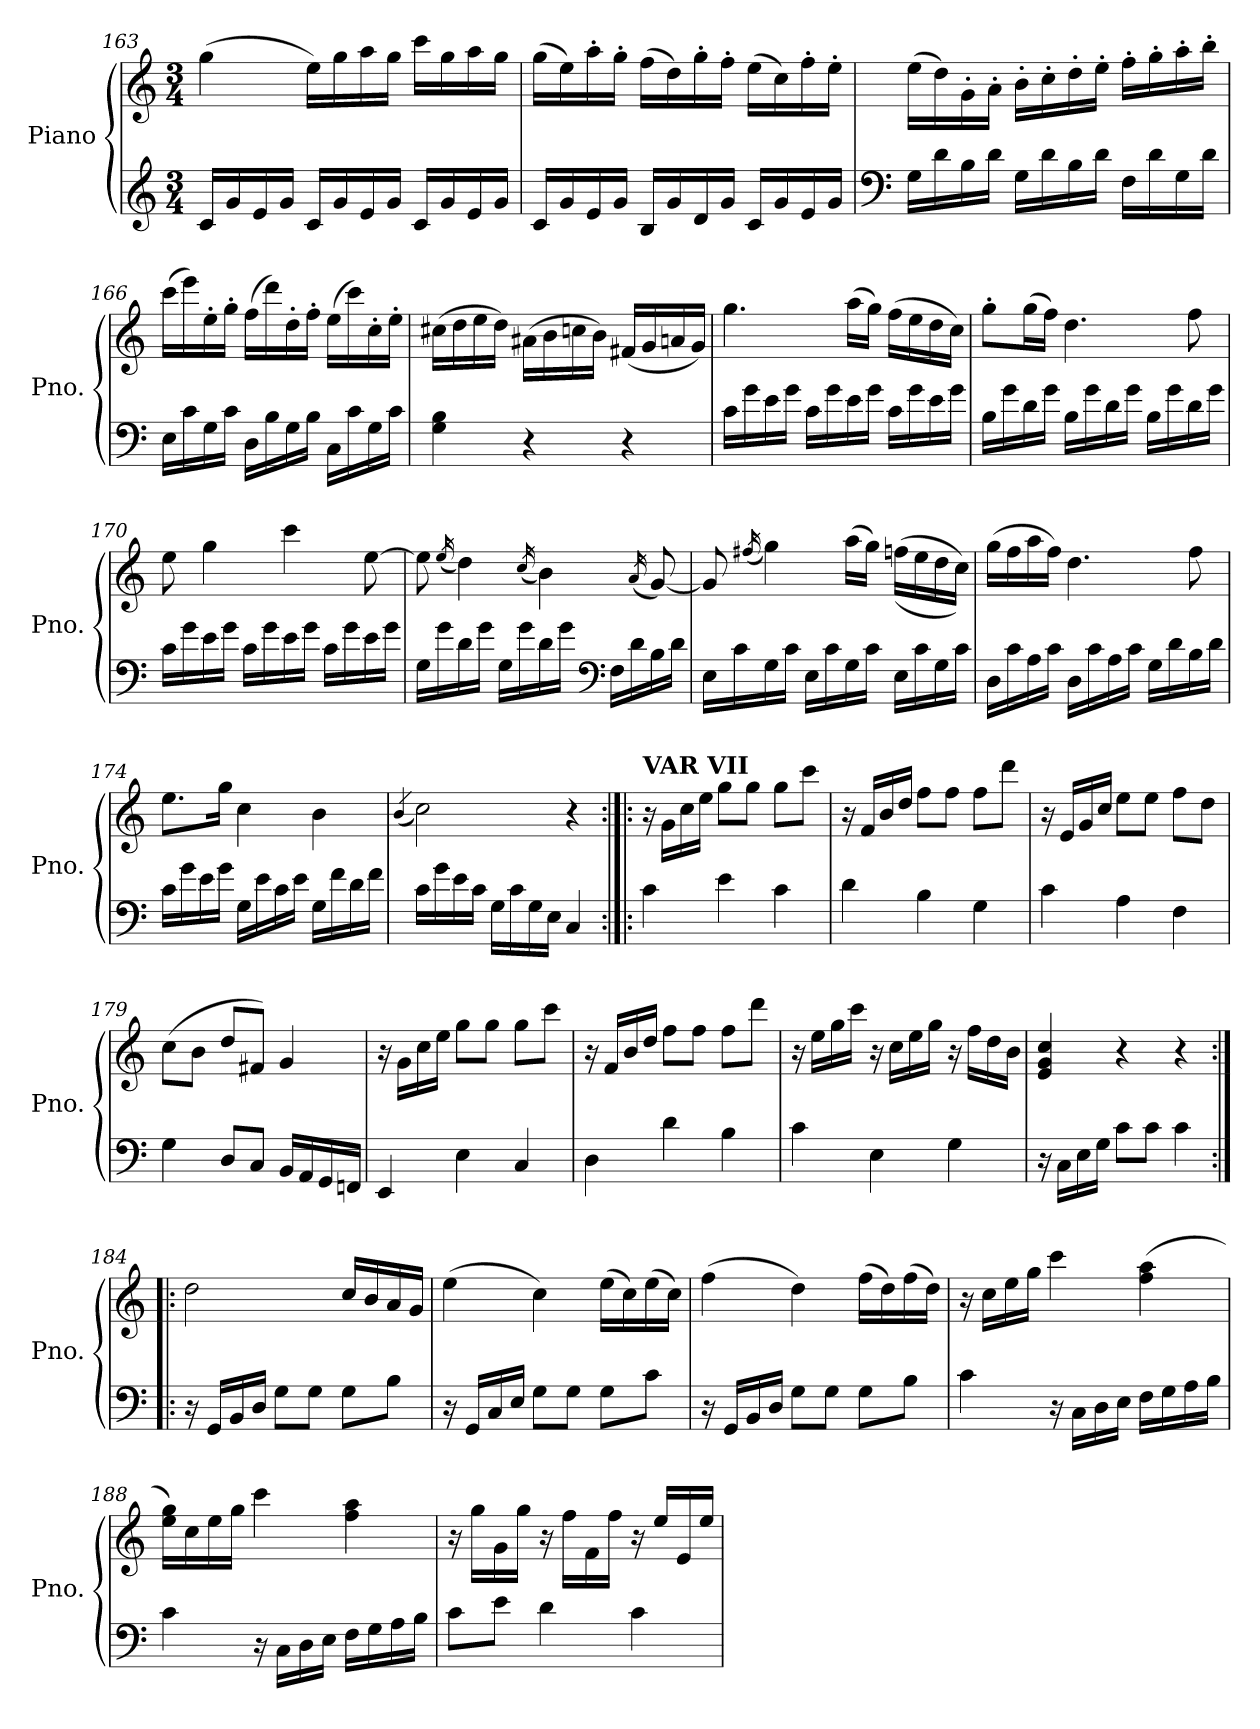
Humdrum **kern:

**kern	**kern
*part1	*part1
*staff2	*staff1
*I"Piano	*
*I'Pno.	*
!!LO:LB:g=z
*clefG2	*clefG2
*k[]	*k[]
*M3/4	*M3/4
=163	=163
16c/LL	(>4gg\
16g/	.
16e/	.
16g/JJ	.
16c/LL	16ee\LL)
16g/	16gg\
16e/	16aa\
16g/JJ	16gg\JJ
16c/LL	16ccc\LL
16g/	16gg\
16e/	16aa\
16g/JJ	16gg\JJ
=164	=164
16c/LL	(>16gg\LL
16g/	16ee\)
16e/	16aa'\
16g/JJ	16gg'\JJ
16B/LL	(>16ff\LL
16g/	16dd\)
16d/	16gg'\
16g/JJ	16ff'\JJ
16c/LL	(>16ee\LL
16g/	16cc\)
16e/	16ff'\
16g/JJ	16ee'\JJ
=165	=165
*clefF4	*
16G\LL	(>16ee\LL
16d\	16dd\)
16B\	16g'\
16d\JJ	16a'\JJ
16G\LL	16b'\LL
16d\	16cc'\
16B\	16dd'\
16d\JJ	16ee'\JJ
16F\LL	16ff'\LL
16d\	16gg'\
16G\	16aa'\
16d\JJ	16bb'\JJ
!!LO:PB:g=z
=166	=166
16E\LL	(>16ccc\LL
16c\	16eee\)
16G\	16ee'\
16c\JJ	16gg'\JJ
16D\LL	(>16ff\LL
16B\	16ddd\)
16G\	16dd'\
16B\JJ	16ff'\JJ
16C\LL	(>16ee\LL
16c\	16ccc\)
16G\	16cc'\
16c\JJ	16ee'\JJ
=167	=167
4G\ 4B\	(>16cc#X\LL
.	16dd\
.	16ee\
.	16dd\JJ)
4r	(>16a#X\LL
.	16b\
.	16ccn\
.	16b\JJ)
4r	(<16f#X/LL
.	16g/
.	16an/
.	16g/JJ)
=168	=168
16c\LL	4.gg\
16g\	.
16e\	.
16g\JJ	.
16c\LL	.
16g\	.
16e\	(>16aa\LL
16g\JJ	16gg\JJ)
16c\LL	(>16ff\LL
16g\	16ee\
16e\	16dd\
16g\JJ	16cc\JJ)
!!LO:LB:g=z
=169	=169
16B\LL	8gg'\L
16g\	.
16d\	(>16gg\L
16g\JJ	16ff\JJ)
16B\LL	4.dd\
16g\	.
16d\	.
16g\JJ	.
16B\LL	.
16g\	.
16d\	8ff\
16g\JJ	.
=170	=170
16c\LL	8ee\
16g\	.
16e\	4gg\
16g\JJ	.
16c\LL	.
16g\	.
16e\	4ccc\
16g\JJ	.
16c\LL	.
16g\	.
16e\	[8ee\
16g\JJ	.
=171	=171
16G\LL	8ee\]
16g\	.
.	(<16qee/
16d\	4dd\)
16g\JJ	.
16G\LL	.
16g\	.
.	(<16qcc/
16d\	4b\)
16g\JJ	.
*clefF4	*
16F\LL	.
16d\	.
.	(<16qa/
16B\	[8g/)
16d\JJ	.
!!LO:LB:g=z
=172	=172
16E\LL	8g/]
16c\	.
.	(<16qff#X/
16G\	4gg\)
16c\JJ	.
16E\LL	.
16c\	.
16G\	(>16aa\LL
16c\JJ	16gg\JJ)
16E\LL	(>(>16ffn\LL
16c\	16ee\
16G\	16dd\
16c\JJ	16cc\JJ))
=173	=173
16D\LL	(>16gg\LL
16c\	16ff\
16A\	16aa\
16c\JJ	16ff\JJ)
16D\LL	4.dd\
16c\	.
16A\	.
16c\JJ	.
16G\LL	.
16d\	.
16B\	8ff\
16d\JJ	.
=174	=174
16c\LL	8.ee\L
16g\	.
16e\	.
16g\JJ	16gg\Jk
16G\LL	4cc\
16e\	.
16c\	.
16e\JJ	.
16G\LL	4b\
16f\	.
16d\	.
16f\JJ	.
!!LO:LB:g=z
=175	=175
.	(<4qb/
16c\LL	2cc\)
16g\	.
16e\	.
16c\JJ	.
16G\LL	.
16c\	.
16G\	.
16E\JJ	.
4C/	4r
=176:|!|:	=176:|!|:
!	!LO:TX:a:B:t=VAR VII
4c\	16r
.	16g\LL
.	16cc\
.	16ee\JJ
4e\	8gg\L
.	8gg\J
4c\	8gg\L
.	8ccc\J
=177	=177
4d\	16r
.	16f/LL
.	16b/
.	16dd/JJ
4B\	8ff\L
.	8ff\J
4G\	8ff\L
.	8ddd\J
=178	=178
4c\	16r
.	16e/LL
.	16g/
.	16cc/JJ
4A\	8ee\L
.	8ee\J
4F\	8ff\L
.	8dd\J
=179	=179
4G\	(>8cc\L
.	8b\J
8D/L	8dd/L
8C/J	8f#X/J)
16BB/LL	4g/
16AA/	.
16GG/	.
16FFn/JJ	.
!!LO:LB:g=z
=180	=180
4EE/	16r
.	16g\LL
.	16cc\
.	16ee\JJ
4E\	8gg\L
.	8gg\J
4C/	8gg\L
.	8ccc\J
=181	=181
4D\	16r
.	16f/LL
.	16b/
.	16dd/JJ
4d\	8ff\L
.	8ff\J
4B\	8ff\L
.	8ddd\J
=182	=182
4c\	16r
.	16ee\LL
.	16gg\
.	16ccc\JJ
4E\	16r
.	16cc\LL
.	16ee\
.	16gg\JJ
4G\	16r
.	16ff\LL
.	16dd\
.	16b\JJ
=183	=183
16r	4e/ 4g/ 4cc/
16C\LL	.
16E\	.
16G\JJ	.
8c\L	4r
8c\J	.
4c\	4r
=184:|!|:	=184:|!|:
16r	2dd\
16GG/LL	.
16BB/	.
16D/JJ	.
8G\L	.
8G\J	.
8G\L	16cc/LL
.	16b/
8B\J	16a/
.	16g/JJ
!!LO:LB:g=z
=185	=185
16r	(>4ee\
16GG/LL	.
16C/	.
16E/JJ	.
8G\L	4cc\)
8G\J	.
8G\L	(>16ee\LL
.	16cc\)
8c\J	(>16ee\
.	16cc\JJ)
=186	=186
16r	(>4ff\
16GG/LL	.
16BB/	.
16D/JJ	.
8G\L	4dd\)
8G\J	.
8G\L	(>16ff\LL
.	16dd\)
8B\J	(>16ff\
.	16dd\JJ)
=187	=187
4c\	16r
.	16cc\LL
.	16ee\
.	16gg\JJ
16r	4ccc\
16C\LL	.
16D\	.
16E\JJ	.
16F\LL	(>4ff\ 4aa\
16G\	.
16A\	.
16B\JJ	.
=188	=188
4c\	16ee\ 16gg\LL)
.	16cc\
.	16ee\
.	16gg\JJ
16r	4ccc\
16C\LL	.
16D\	.
16E\JJ	.
16F\LL	4ff\ 4aa\
16G\	.
16A\	.
16B\JJ	.
!!LO:PB:g=z
=189	=189
8c\L	16r
.	16gg\LL
8e\J	16g\
.	16gg\JJ
4d\	16r
.	16ff\LL
.	16f\
.	16ff\JJ
4c\	16r
.	16ee/LL
.	16e/
.	16ee/JJ
=	=
*-	*-
